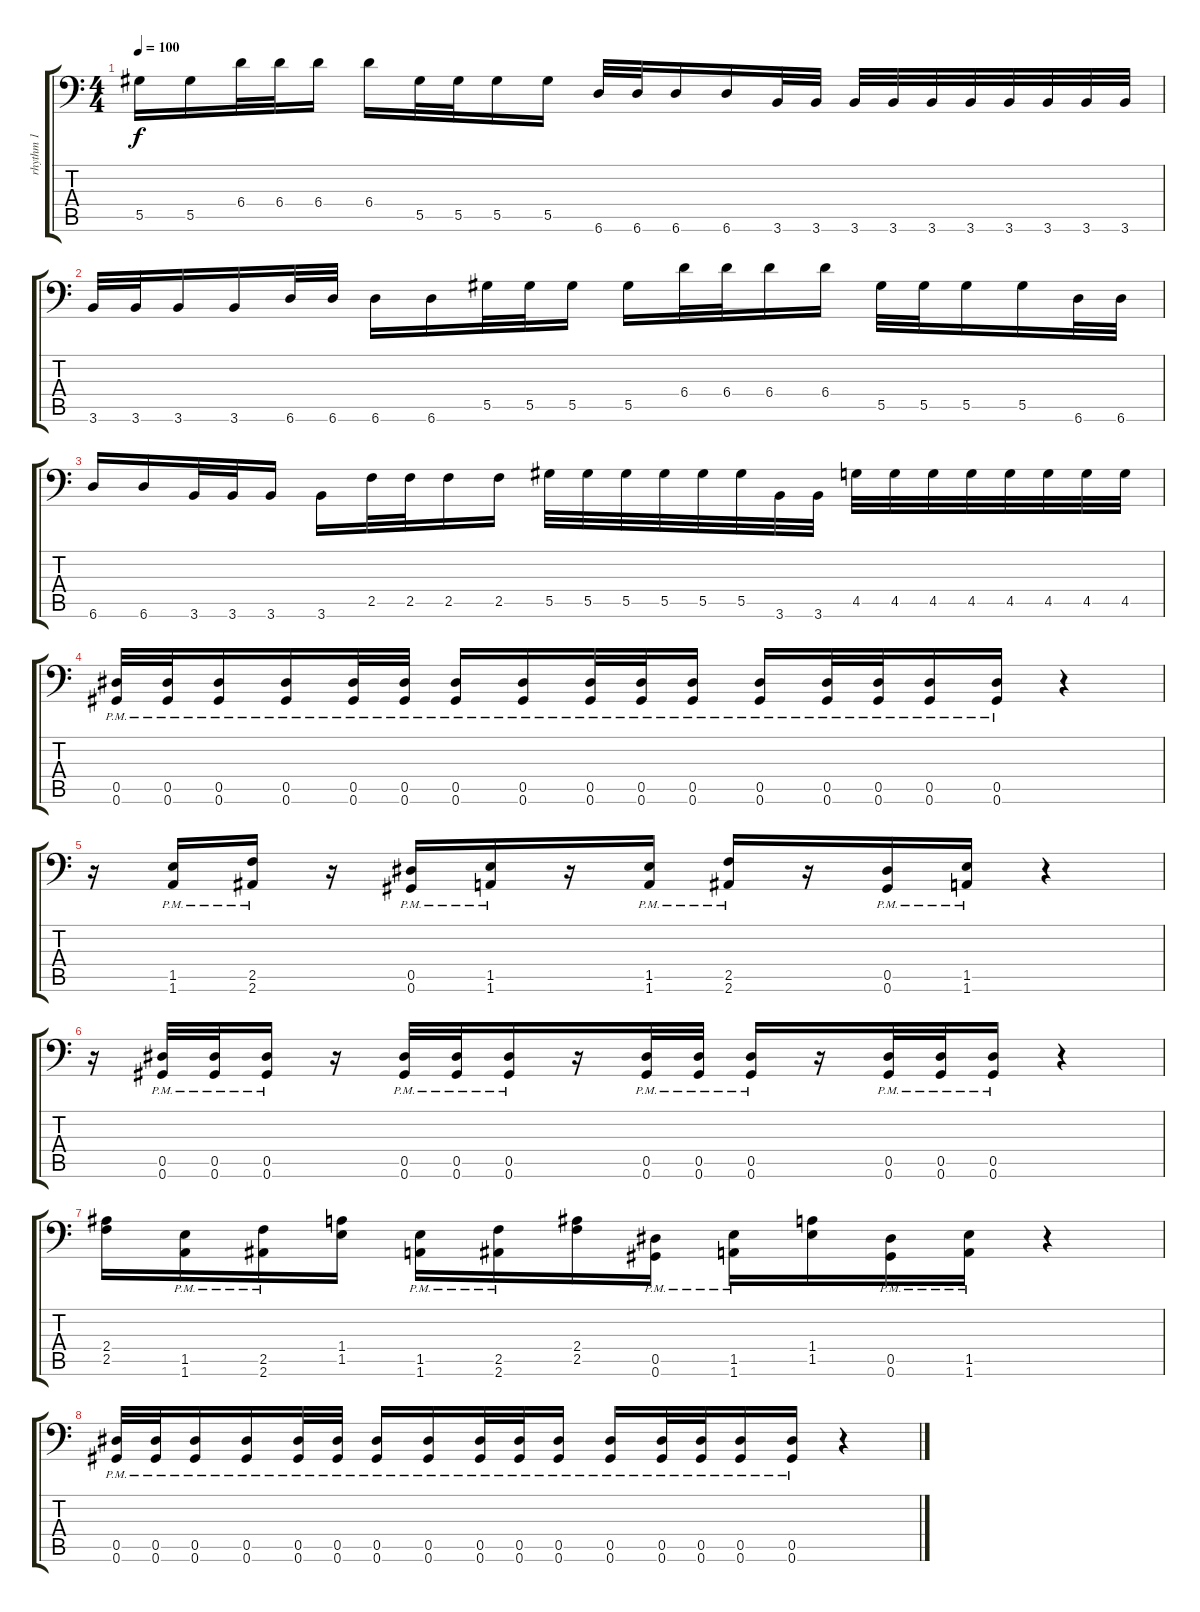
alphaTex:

\track ("rhythm 1" "rhythm 1") {instrument distortionguitar}
\staff {score tabs}
\tuning (Bb3 F3 Db3 Ab2 Eb2 Ab1) {hide}
\ts (4 4)
\tempo 100
\clef f4
\ks c
5.5.16{dy f} 5.5.16 6.4.32 6.4.32 6.4.16 6.4.16 5.5.32 5.5.32 5.5.16 5.5.16 6.6.32 6.6.32 6.6.16 6.6.16 3.6.32 3.6.32 3.6.32 3.6.32 3.6.32 3.6.32 3.6.32 3.6.32 3.6.32 3.6.32 |
3.6.32 3.6.32 3.6.16 3.6.16 6.6.32 6.6.32 6.6.16 6.6.16 5.5.32 5.5.32 5.5.16 5.5.16 6.4.32 6.4.32 6.4.16 6.4.16 5.5.32 5.5.32 5.5.16 5.5.16 6.6.32 6.6.32 |
6.6.16 6.6.16 3.6.32 3.6.32 3.6.16 3.6.16 2.5.32 2.5.32 2.5.16 2.5.16 5.5.32 5.5.32 5.5.32 5.5.32 5.5.32 5.5.32 3.6.32 3.6.32 4.5.32 4.5.32 4.5.32 4.5.32 4.5.32 4.5.32 4.5.32 4.5.32 |
(0.5{pm} 0.6{pm}).32 (0.5{pm} 0.6{pm}).32 (0.5{pm} 0.6{pm}).16 (0.5{pm} 0.6{pm}).16 (0.5{pm} 0.6{pm}).32 (0.5{pm} 0.6{pm}).32 (0.5{pm} 0.6{pm}).16 (0.5{pm} 0.6{pm}).16 (0.5{pm} 0.6{pm}).32 (0.5{pm} 0.6{pm}).32 (0.5{pm} 0.6{pm}).16 (0.5{pm} 0.6{pm}).16 (0.5{pm} 0.6{pm}).32 (0.5{pm} 0.6{pm}).32 (0.5{pm} 0.6{pm}).16 (0.5{pm} 0.6{pm}).16 r.4 |
r.16 (1.5{pm} 1.6{pm}).16 (2.5{pm} 2.6{pm}).16 r.16 (0.5{pm} 0.6{pm}).16 (1.5{pm} 1.6{pm}).16 r.16 (1.5{pm} 1.6{pm}).16 (2.5{pm} 2.6{pm}).16 r.16 (0.5{pm} 0.6{pm}).16 (1.5{pm} 1.6{pm}).16 r.4 |
r.16 (0.5{pm} 0.6{pm}).32 (0.5{pm} 0.6{pm}).32 (0.5{pm} 0.6{pm}).16 r.16 (0.5{pm} 0.6{pm}).32 (0.5{pm} 0.6{pm}).32 (0.5{pm} 0.6{pm}).16 r.16 (0.5{pm} 0.6{pm}).32 (0.5{pm} 0.6{pm}).32 (0.5{pm} 0.6{pm}).16 r.16 (0.5{pm} 0.6{pm}).32 (0.5{pm} 0.6{pm}).32 (0.5{pm} 0.6{pm}).16 r.4 |
(2.4 2.5).16 (1.5{pm} 1.6{pm}).16 (2.5{pm} 2.6{pm}).16 (1.4 1.5).16 (1.5{pm} 1.6{pm}).16 (2.5{pm} 2.6{pm}).16 (2.4 2.5).16 (0.5{pm} 0.6{pm}).16 (1.5{pm} 1.6{pm}).16 (1.4 1.5).16 (0.5{pm} 0.6{pm}).16 (1.5{pm} 1.6{pm}).16 r.4 |
(0.5{pm} 0.6{pm}).32 (0.5{pm} 0.6{pm}).32 (0.5{pm} 0.6{pm}).16 (0.5{pm} 0.6{pm}).16 (0.5{pm} 0.6{pm}).32 (0.5{pm} 0.6{pm}).32 (0.5{pm} 0.6{pm}).16 (0.5{pm} 0.6{pm}).16 (0.5{pm} 0.6{pm}).32 (0.5{pm} 0.6{pm}).32 (0.5{pm} 0.6{pm}).16 (0.5{pm} 0.6{pm}).16 (0.5{pm} 0.6{pm}).32 (0.5{pm} 0.6{pm}).32 (0.5{pm} 0.6{pm}).16 (0.5{pm} 0.6{pm}).16 r.4
